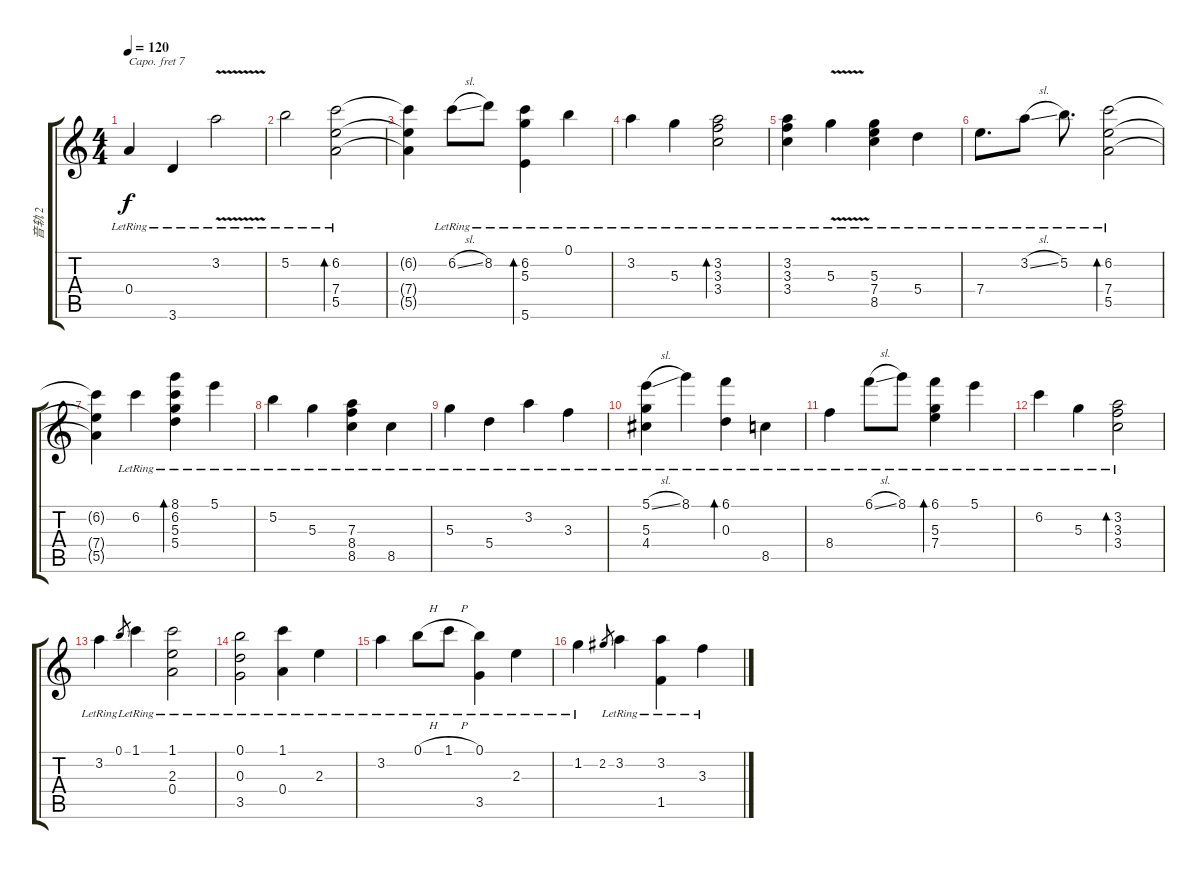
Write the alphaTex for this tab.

\track ("音轨 2" "音轨 2") {instrument acousticguitarnylon}
\staff {score tabs}
\capo 7
\tuning (E4 B3 G3 D3 A2 E2) {hide}
\ts (4 4)
\tempo 120
\clef g2
\ks c
0.4{lr}.4{dy f} 3.6{lr}.4 3.2{v lr}.2 |
5.2{lr}.2 (6.2{lr} 7.4{lr} 5.5{lr}).2{bd 480} |
(6.2{t} 7.4{t} 5.5{t}).4 6.2{sl lr}.8 8.2{lr}.8 (6.2{lr} 5.3{lr} 5.6{lr}).4{bd 480} 0.1{lr}.4 |
3.2{lr}.4 5.3{lr}.4 (3.2{lr} 3.3{lr} 3.4{lr}).2{bd 480} |
(3.2{lr} 3.3{lr} 3.4{lr}).4 5.3{v lr}.4 (5.3{lr} 7.4{lr} 8.5{lr}).4 5.4{lr}.4 |
7.4{lr}.8{d} 3.2{sl lr}.8 5.2{lr}.8{d} (6.2{lr} 7.4{lr} 5.5{lr}).2{bd 480} |
(6.2{t} 7.4{t} 5.5{t}).4 6.2{lr}.4 (8.1{lr} 6.2{lr} 5.3{lr} 5.4{lr}).4{bd 480} 5.1{lr}.4 |
5.2{lr}.4 5.3{lr}.4 (7.3{lr} 8.4{lr} 8.5{lr}).4 8.5{lr}.4 |
5.3{lr}.4 5.4{lr}.4 3.2{lr}.4 3.3{lr}.4 |
(5.1{sl lr} 5.3{lr} 4.4{lr}).4 8.1{lr}.4 (6.1{lr} 0.3{lr}).4{bd 480} 8.5{lr}.4 |
8.4{lr}.4 6.1{sl lr}.8 8.1{lr}.8 (6.1{lr} 5.3{lr} 7.4{lr}).4{bd 480} 5.1{lr}.4 |
6.2{lr}.4 5.3{lr}.4 (3.2{lr} 3.3{lr} 3.4{lr}).2{bd 480} |
3.2{lr}.4 0.1.8{gr} 1.1{lr}.4 (1.1{lr} 2.3{lr} 0.4{lr}).2 |
(0.1{lr} 0.3{lr} 3.5{lr}).2 (1.1{lr} 0.4{lr}).4 2.3{lr}.4 |
3.2{lr}.4 0.1{h lr}.8 1.1{h lr}.8 (0.1{lr} 3.5{lr}).4 2.3{lr}.4 |
1.2{lr}.4 2.2.8{gr} 3.2{lr}.4 (3.2{lr} 1.5{lr}).4 3.3{lr}.4
